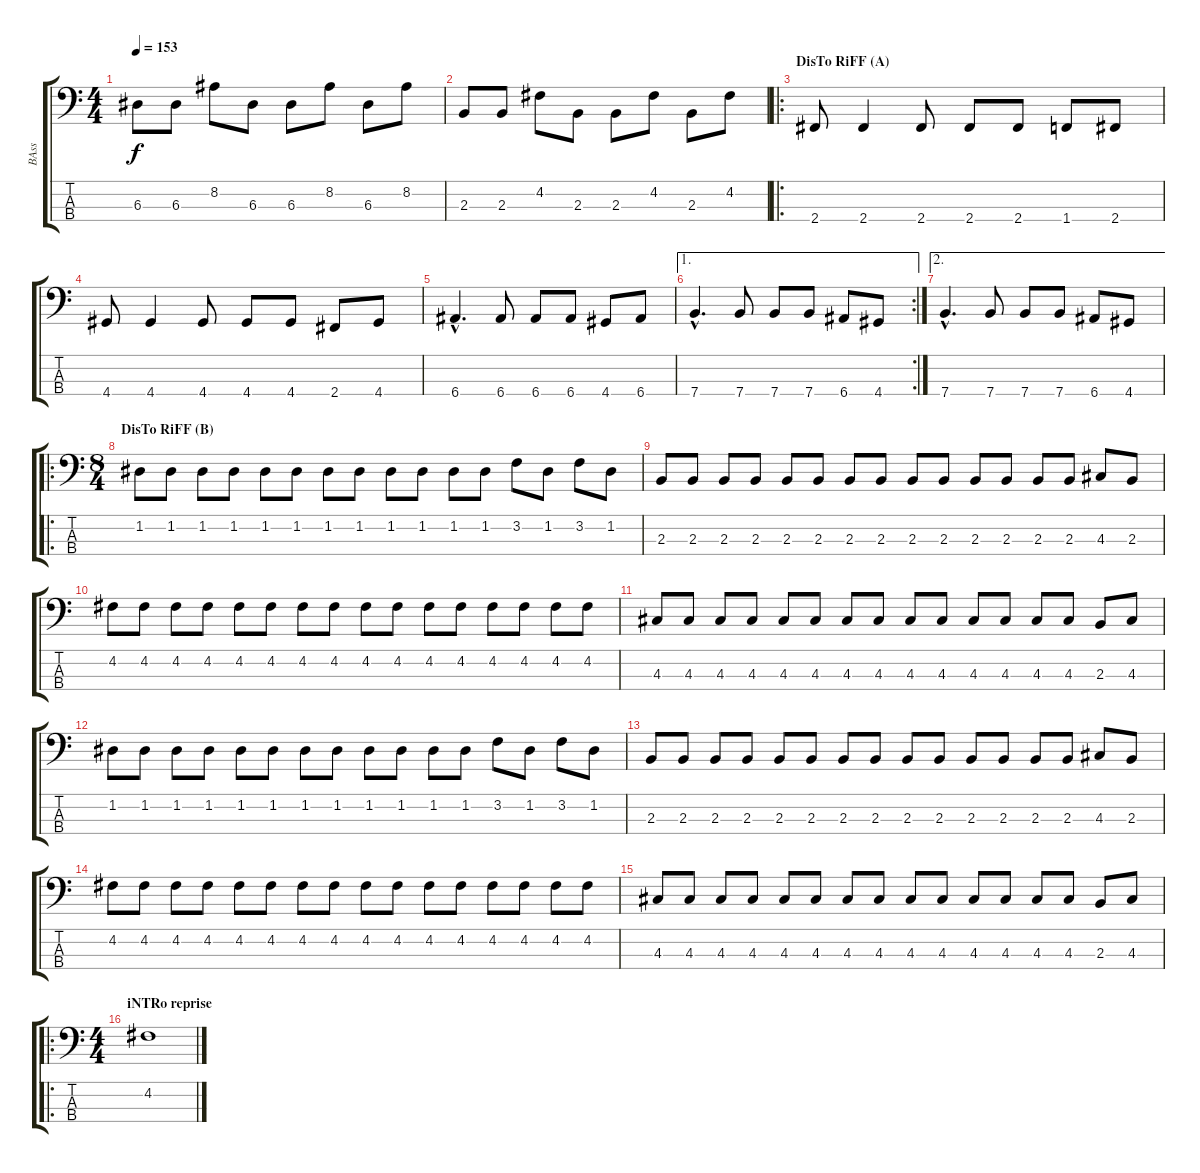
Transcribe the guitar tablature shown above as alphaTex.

\track ("BAss" "BAss") {instrument electricbassfinger}
\staff {score tabs}
\tuning (G2 D2 A1 E1) {hide}
\ts (4 4)
\tempo 153
\clef f4
\ks c
6.3.8{dy f} 6.3.8 8.2.8 6.3.8 6.3.8 8.2.8 6.3.8 8.2.8 |
2.3.8 2.3.8 4.2.8 2.3.8 2.3.8 4.2.8 2.3.8 4.2.8 |
\ro
\section ("" "DisTo RiFF (A)")
2.4.8 2.4.4 2.4.8 2.4.8 2.4.8 1.4.8 2.4.8 |
4.4.8 4.4.4 4.4.8 4.4.8 4.4.8 2.4.8 4.4.8 |
6.4{hac}.4{d} 6.4.8 6.4.8 6.4.8 4.4.8 6.4.8 |
\ae 1
\rc 2
7.4{hac}.4{d} 7.4.8 7.4.8 7.4.8 6.4.8 4.4.8 |
\ae 2
7.4{hac}.4{d} 7.4.8 7.4.8 7.4.8 6.4.8 4.4.8 |
\ro
\ts (8 4)
\section ("" "DisTo RiFF (B)")
1.2.8 1.2.8 1.2.8 1.2.8 1.2.8 1.2.8 1.2.8 1.2.8 1.2.8 1.2.8 1.2.8 1.2.8 3.2.8 1.2.8 3.2.8 1.2.8 |
2.3.8 2.3.8 2.3.8 2.3.8 2.3.8 2.3.8 2.3.8 2.3.8 2.3.8 2.3.8 2.3.8 2.3.8 2.3.8 2.3.8 4.3.8 2.3.8 |
4.2.8 4.2.8 4.2.8 4.2.8 4.2.8 4.2.8 4.2.8 4.2.8 4.2.8 4.2.8 4.2.8 4.2.8 4.2.8 4.2.8 4.2.8 4.2.8 |
4.3.8 4.3.8 4.3.8 4.3.8 4.3.8 4.3.8 4.3.8 4.3.8 4.3.8 4.3.8 4.3.8 4.3.8 4.3.8 4.3.8 2.3.8 4.3.8 |
1.2.8 1.2.8 1.2.8 1.2.8 1.2.8 1.2.8 1.2.8 1.2.8 1.2.8 1.2.8 1.2.8 1.2.8 3.2.8 1.2.8 3.2.8 1.2.8 |
2.3.8 2.3.8 2.3.8 2.3.8 2.3.8 2.3.8 2.3.8 2.3.8 2.3.8 2.3.8 2.3.8 2.3.8 2.3.8 2.3.8 4.3.8 2.3.8 |
4.2.8 4.2.8 4.2.8 4.2.8 4.2.8 4.2.8 4.2.8 4.2.8 4.2.8 4.2.8 4.2.8 4.2.8 4.2.8 4.2.8 4.2.8 4.2.8 |
4.3.8 4.3.8 4.3.8 4.3.8 4.3.8 4.3.8 4.3.8 4.3.8 4.3.8 4.3.8 4.3.8 4.3.8 4.3.8 4.3.8 2.3.8 4.3.8 |
\ro
\ts (4 4)
\section ("" "iNTRo reprise")
4.2.1
